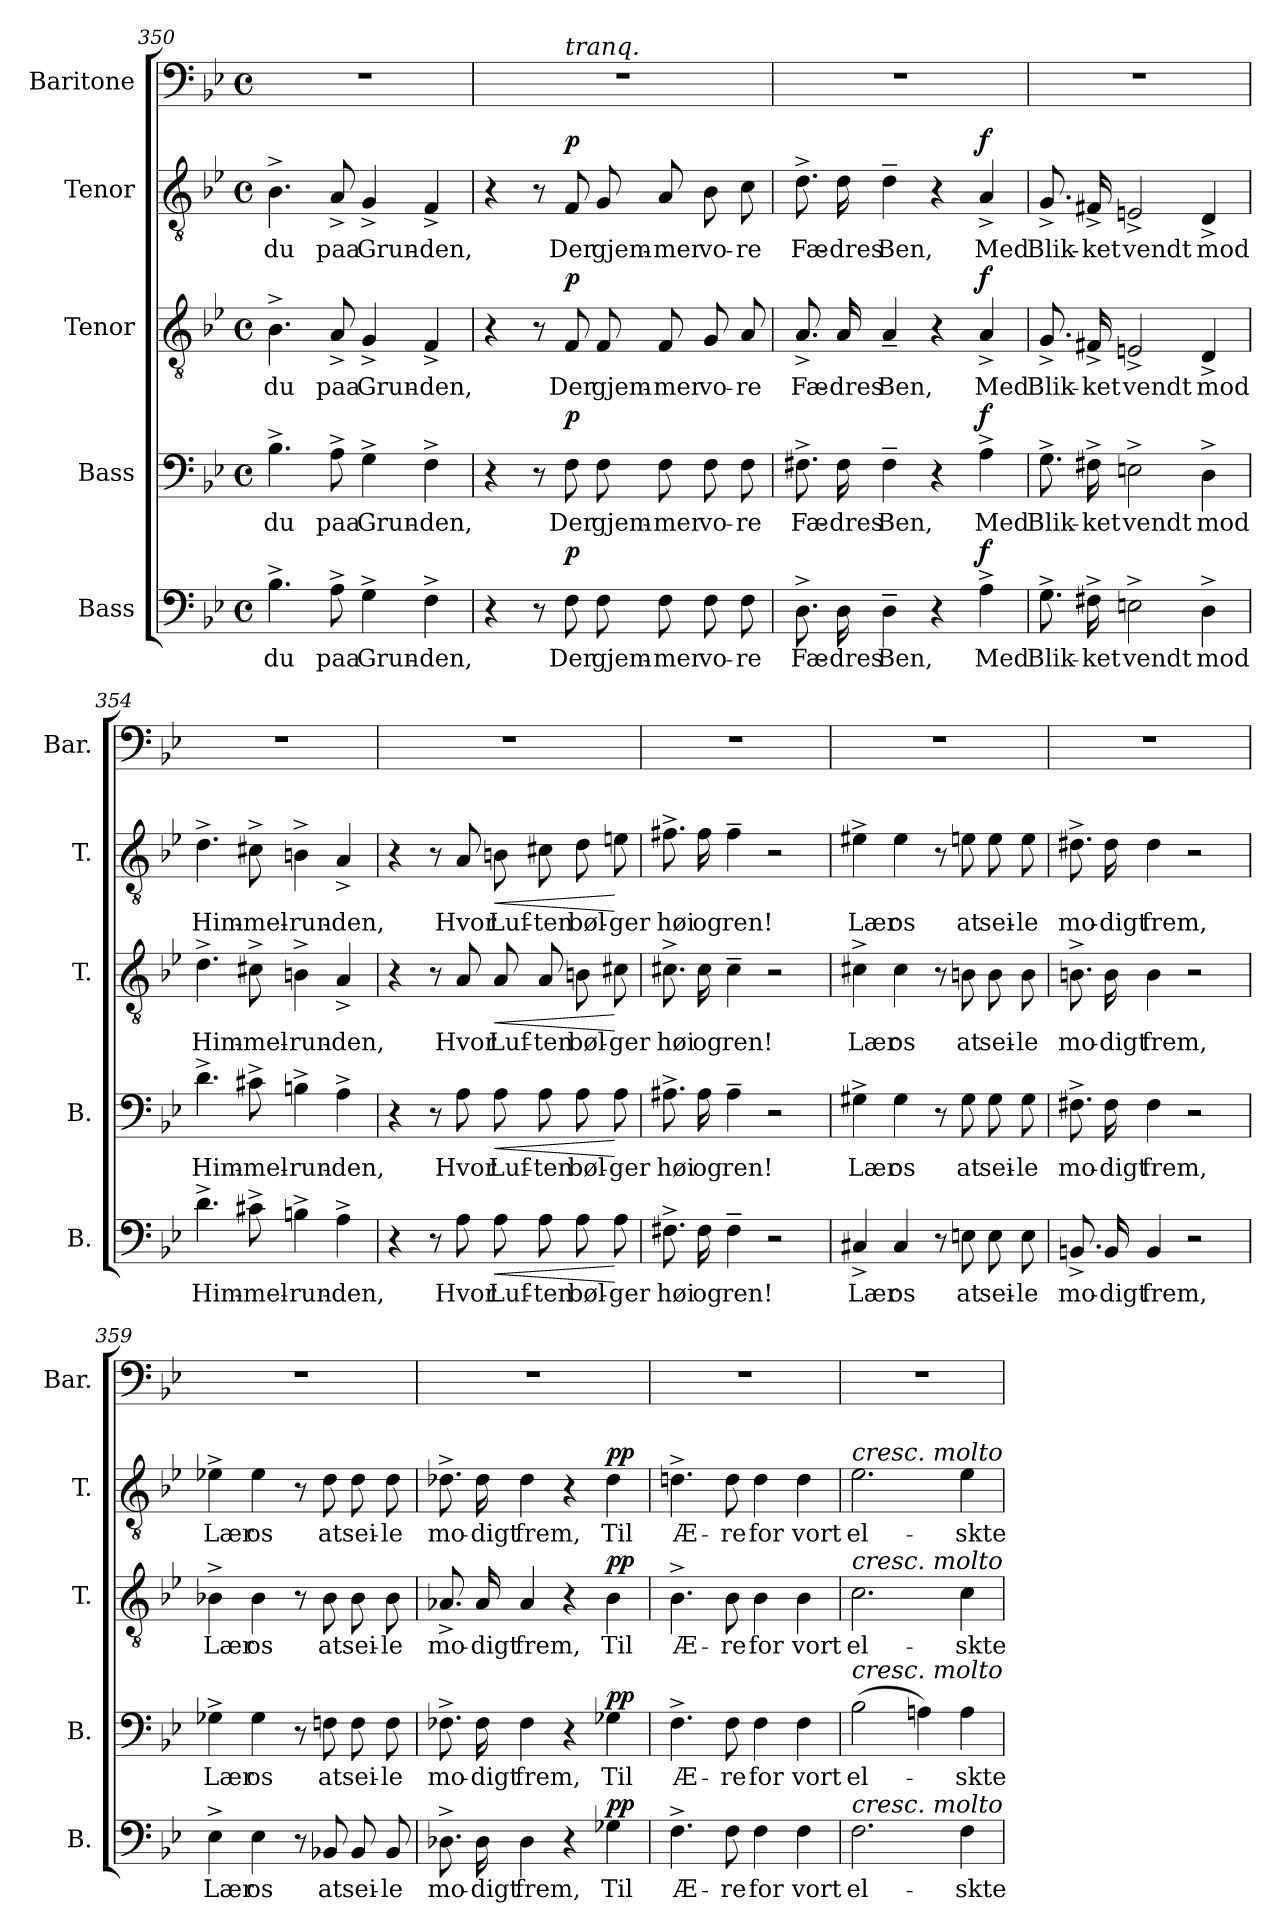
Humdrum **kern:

**kern	**text	**dynam	**kern	**text	**dynam	**kern	**text	**dynam	**kern	**text	**dynam	**kern
*part5	*part5	*part5	*part4	*part4	*part4	*part3	*part3	*part3	*part2	*part2	*part2	*part1
*staff5	*staff5	*staff5	*staff4	*staff4	*staff4	*staff3	*staff3	*staff3	*staff2	*staff2	*staff2	*staff1
*I"Bass	*	*	*I"Bass	*	*	*I"Tenor	*	*	*I"Tenor	*	*	*I"Baritone
*I'B.	*	*	*I'B.	*	*	*I'T.	*	*	*I'T.	*	*	*I'Bar.
!!LO:PB:g=z
*clefF4	*	*	*clefF4	*	*	*clefGv2	*	*	*clefGv2	*	*	*clefF4
*k[b-e-]	*	*	*k[b-e-]	*	*	*k[b-e-]	*	*	*k[b-e-]	*	*	*k[b-e-]
*M4/4	*	*	*M4/4	*	*	*M4/4	*	*	*M4/4	*	*	*M4/4
*met(c)	*	*	*met(c)	*	*	*met(c)	*	*	*met(c)	*	*	*met(c)
=350	=350	=350	=350	=350	=350	=350	=350	=350	=350	=350	=350	=350
!	!LO:LY:b	!	!	!LO:LY:b	!	!	!LO:LY:b	!	!	!LO:LY:b	!	!
4.B-^\	du	.	4.B-^\	du	.	4.B-^\	du	.	4.B-^\	du	.	1r
!	!LO:LY:b	!	!	!LO:LY:b	!	!	!LO:LY:b	!	!	!LO:LY:b	!	!
8A^\	paa	.	8A^\	paa	.	8A^/	paa	.	8A^/	paa	.	.
!	!LO:LY:b	!	!	!LO:LY:b	!	!	!LO:LY:b	!	!	!LO:LY:b	!	!
4G^\	Grun-	.	4G^\	Grun-	.	4G^/	Grun-	.	4G^/	Grun-	.	.
!	!LO:LY:b	!	!	!LO:LY:b	!	!	!LO:LY:b	!	!	!LO:LY:b	!	!
4F^\	-den,	.	4F^\	-den,	.	4F^/	-den,	.	4F^/	-den,	.	.
=351	=351	=351	=351	=351	=351	=351	=351	=351	=351	=351	=351	=351
*	*	*	*	*	*	*	*	*	*	*	*	*^
4r	.	.	4r	.	.	4r	.	.	4r	.	.	1r	4.ryy
8r	.	.	8r	.	.	8r	.	.	8r	.	.	.	.
!	!	!	!	!	!	!	!	!	!	!	!	!	!LO:TX:a:i:t=tranq.
!	!LO:LY:b	!LO:DY:a	!	!LO:LY:b	!LO:DY:a	!	!LO:LY:b	!LO:DY:a	!	!LO:LY:b	!LO:DY:a	!	!
8F\	Der	p	8F\	Der	p	8F/	Der	p	8F/	Der	p	.	2ryy
!	!LO:LY:b	!	!	!LO:LY:b	!	!	!LO:LY:b	!	!	!LO:LY:b	!	!	!
8F\	gjem-	.	8F\	gjem-	.	8F/	gjem-	.	8G/	gjem-	.	.	.
!	!LO:LY:b	!	!	!LO:LY:b	!	!	!LO:LY:b	!	!	!LO:LY:b	!	!	!
8F\	-mer	.	8F\	-mer	.	8F/	-mer	.	8A/	-mer	.	.	.
!	!LO:LY:b	!	!	!LO:LY:b	!	!	!LO:LY:b	!	!	!LO:LY:b	!	!	!
8F\	vo-	.	8F\	vo-	.	8G/	vo-	.	8B-\	vo-	.	.	.
!	!LO:LY:b	!	!	!LO:LY:b	!	!	!LO:LY:b	!	!	!LO:LY:b	!	!	!
8F\	-re	.	8F\	-re	.	8A/	-re	.	8c\	-re	.	.	8ryy
=352	=352	=352	=352	=352	=352	=352	=352	=352	=352	=352	=352	=352	=352
!	!LO:LY:b	!	!	!LO:LY:b	!	!	!LO:LY:b	!	!	!LO:LY:b	!	!	!
*	*	*	*	*	*	*	*	*	*	*	*	*v	*v
8.D^\	Fæ-	.	8.F#X^\	Fæ-	.	8.A^/	Fæ-	.	8.d^\	Fæ-	.	1r
!	!LO:LY:b	!	!	!LO:LY:b	!	!	!LO:LY:b	!	!	!LO:LY:b	!	!
16D\	-dres	.	16F#\	-dres	.	16A/	-dres	.	16d\	-dres	.	.
!	!LO:LY:b	!	!	!LO:LY:b	!	!	!LO:LY:b	!	!	!LO:LY:b	!	!
4D~\	Ben,	.	4F#~\	Ben,	.	4A~/	Ben,	.	4d~\	Ben,	.	.
4r	.	.	4r	.	.	4r	.	.	4r	.	.	.
!	!LO:LY:b	!LO:DY:a	!	!LO:LY:b	!LO:DY:a	!	!LO:LY:b	!LO:DY:a	!	!LO:LY:b	!LO:DY:a	!
4A^\	Med	f	4A^\	Med	f	4A^/	Med	f	4A^/	Med	f	.
=353	=353	=353	=353	=353	=353	=353	=353	=353	=353	=353	=353	=353
!	!LO:LY:b	!	!	!LO:LY:b	!	!	!LO:LY:b	!	!	!LO:LY:b	!	!
8.G^\	Blik-	.	8.G^\	Blik-	.	8.G^/	Blik-	.	8.G^/	Blik-	.	1r
!	!LO:LY:b	!	!	!LO:LY:b	!	!	!LO:LY:b	!	!	!LO:LY:b	!	!
16F#X^\	-ket	.	16F#X^\	-ket	.	16F#X^/	-ket	.	16F#X^/	-ket	.	.
!	!LO:LY:b	!	!	!LO:LY:b	!	!	!LO:LY:b	!	!	!LO:LY:b	!	!
2En^\	vendt	.	2En^\	vendt	.	2En^/	vendt	.	2En^/	vendt	.	.
!	!LO:LY:b	!	!	!LO:LY:b	!	!	!LO:LY:b	!	!	!LO:LY:b	!	!
4D^\	mod	.	4D^\	mod	.	4D^/	mod	.	4D^/	mod	.	.
=354	=354	=354	=354	=354	=354	=354	=354	=354	=354	=354	=354	=354
!	!LO:LY:b	!	!	!LO:LY:b	!	!	!LO:LY:b	!	!	!LO:LY:b	!	!
4.d^\	Him-	.	4.d^\	Him-	.	4.d^\	Him-	.	4.d^\	Him-	.	1r
!	!LO:LY:b	!	!	!LO:LY:b	!	!	!LO:LY:b	!	!	!LO:LY:b	!	!
8c#X^\	-mel-	.	8c#X^\	-mel-	.	8c#X^\	-mel-	.	8c#X^\	-mel-	.	.
!	!LO:LY:b	!	!	!LO:LY:b	!	!	!LO:LY:b	!	!	!LO:LY:b	!	!
4Bn^\	-run-	.	4Bn^\	-run-	.	4Bn^\	-run-	.	4Bn^\	-run-	.	.
!	!LO:LY:b	!	!	!LO:LY:b	!	!	!LO:LY:b	!	!	!LO:LY:b	!	!
4A^\	-den,	.	4A^\	-den,	.	4A^/	-den,	.	4A^/	-den,	.	.
!!LO:LB:g=z
=355	=355	=355	=355	=355	=355	=355	=355	=355	=355	=355	=355	=355
4r	.	.	4r	.	.	4r	.	.	4r	.	.	1r
8r	.	.	8r	.	.	8r	.	.	8r	.	.	.
!	!LO:LY:b	!	!	!LO:LY:b	!	!	!LO:LY:b	!	!	!LO:LY:b	!	!
8A\	Hvor	.	8A\	Hvor	.	8A/	Hvor	.	8A/	Hvor	.	.
!	!LO:LY:b	!LO:HP:b	!	!LO:LY:b	!LO:HP:b	!	!LO:LY:b	!LO:HP:b	!	!LO:LY:b	!LO:HP:b	!
8A\	Luf-	<	8A\	Luf-	<	8A/	Luf-	<	8Bn\	Luf-	<	.
!	!LO:LY:b	!	!	!LO:LY:b	!	!	!LO:LY:b	!	!	!LO:LY:b	!	!
8A\	-ten	.	8A\	-ten	.	8A/	-ten	.	8c#X\	-ten	.	.
!	!LO:LY:b	!	!	!LO:LY:b	!	!	!LO:LY:b	!	!	!LO:LY:b	!	!
8A\	bøl-	.	8A\	bøl-	.	8Bn\	bøl-	.	8d\	bøl-	.	.
!	!LO:LY:b	!	!	!LO:LY:b	!	!	!LO:LY:b	!	!	!LO:LY:b	!	!
8A\	-ger	[	8A\	-ger	[	8c#X\	-ger	[	8en\	-ger	[	.
=356	=356	=356	=356	=356	=356	=356	=356	=356	=356	=356	=356	=356
!	!LO:LY:b	!	!	!LO:LY:b	!	!	!LO:LY:b	!	!	!LO:LY:b	!	!
8.F#X^\	høi	.	8.A#X^\	høi	.	8.c#X^\	høi	.	8.f#X^\	høi	.	1r
!	!LO:LY:b	!	!	!LO:LY:b	!	!	!LO:LY:b	!	!	!LO:LY:b	!	!
16F#\	og	.	16A#\	og	.	16c#\	og	.	16f#\	og	.	.
!	!LO:LY:b	!	!	!LO:LY:b	!	!	!LO:LY:b	!	!	!LO:LY:b	!	!
4F#~\	ren!	.	4A#~\	ren!	.	4c#~\	ren!	.	4f#~\	ren!	.	.
2r	.	.	2r	.	.	2r	.	.	2r	.	.	.
=357	=357	=357	=357	=357	=357	=357	=357	=357	=357	=357	=357	=357
!	!LO:LY:b	!	!	!LO:LY:b	!	!	!LO:LY:b	!	!	!LO:LY:b	!	!
4C#X^/	Lær	.	4G#X^\	Lær	.	4c#X^\	Lær	.	4e#X^\	Lær	.	1r
!	!LO:LY:b	!	!	!LO:LY:b	!	!	!LO:LY:b	!	!	!LO:LY:b	!	!
4C#/	os	.	4G#\	os	.	4c#\	os	.	4e#\	os	.	.
8r	.	.	8r	.	.	8r	.	.	8r	.	.	.
!	!LO:LY:b	!	!	!LO:LY:b	!	!	!LO:LY:b	!	!	!LO:LY:b	!	!
8En\	at	.	8G#\	at	.	8Bn\	at	.	8en\	at	.	.
!	!LO:LY:b	!	!	!LO:LY:b	!	!	!LO:LY:b	!	!	!LO:LY:b	!	!
8E\	sei-	.	8G#\	sei-	.	8B\	sei-	.	8e\	sei-	.	.
!	!LO:LY:b	!	!	!LO:LY:b	!	!	!LO:LY:b	!	!	!LO:LY:b	!	!
8E\	-le	.	8G#\	-le	.	8B\	-le	.	8e\	-le	.	.
=358	=358	=358	=358	=358	=358	=358	=358	=358	=358	=358	=358	=358
!	!LO:LY:b	!	!	!LO:LY:b	!	!	!LO:LY:b	!	!	!LO:LY:b	!	!
8.BBn^/	mo-	.	8.F#X^\	mo-	.	8.Bn^\	mo-	.	8.d#X^\	mo-	.	1r
!	!LO:LY:b	!	!	!LO:LY:b	!	!	!LO:LY:b	!	!	!LO:LY:b	!	!
16BB/	-digt	.	16F#\	-digt	.	16B\	-digt	.	16d#\	-digt	.	.
!	!LO:LY:b	!	!	!LO:LY:b	!	!	!LO:LY:b	!	!	!LO:LY:b	!	!
4BB/	frem,	.	4F#\	frem,	.	4B\	frem,	.	4d#\	frem,	.	.
2r	.	.	2r	.	.	2r	.	.	2r	.	.	.
=359	=359	=359	=359	=359	=359	=359	=359	=359	=359	=359	=359	=359
!	!LO:LY:b	!	!	!LO:LY:b	!	!	!LO:LY:b	!	!	!LO:LY:b	!	!
4E-^\	Lær	.	4G-X^\	Lær	.	4B-X^\	Lær	.	4e-X^\	Lær	.	1r
!	!LO:LY:b	!	!	!LO:LY:b	!	!	!LO:LY:b	!	!	!LO:LY:b	!	!
4E-\	os	.	4G-\	os	.	4B-\	os	.	4e-\	os	.	.
8r	.	.	8r	.	.	8r	.	.	8r	.	.	.
!	!LO:LY:b	!	!	!LO:LY:b	!	!	!LO:LY:b	!	!	!LO:LY:b	!	!
8BB-X/	at	.	8Fn\	at	.	8B-\	at	.	8d\	at	.	.
!	!LO:LY:b	!	!	!LO:LY:b	!	!	!LO:LY:b	!	!	!LO:LY:b	!	!
8BB-/	sei-	.	8F\	sei-	.	8B-\	sei-	.	8d\	sei-	.	.
!	!LO:LY:b	!	!	!LO:LY:b	!	!	!LO:LY:b	!	!	!LO:LY:b	!	!
8BB-/	-le	.	8F\	-le	.	8B-\	-le	.	8d\	-le	.	.
=360	=360	=360	=360	=360	=360	=360	=360	=360	=360	=360	=360	=360
!	!LO:LY:b	!	!	!LO:LY:b	!	!	!LO:LY:b	!	!	!LO:LY:b	!	!
8.D-X^\	mo-	.	8.F-X^\	mo-	.	8.A-X^/	mo-	.	8.d-X^\	mo-	.	1r
!	!LO:LY:b	!	!	!LO:LY:b	!	!	!LO:LY:b	!	!	!LO:LY:b	!	!
16D-\	-digt	.	16F-\	-digt	.	16A-/	-digt	.	16d-\	-digt	.	.
!	!LO:LY:b	!	!	!LO:LY:b	!	!	!LO:LY:b	!	!	!LO:LY:b	!	!
4D-\	frem,	.	4F-\	frem,	.	4A-/	frem,	.	4d-\	frem,	.	.
4r	.	.	4r	.	.	4r	.	.	4r	.	.	.
!	!LO:LY:b	!LO:DY:a	!	!LO:LY:b	!LO:DY:a	!	!LO:LY:b	!LO:DY:a	!	!LO:LY:b	!LO:DY:a	!
4G-X\	Til	pp	4G-X\	Til	pp	4B-\	Til	pp	4d-\	Til	pp	.
!!LO:LB:g=z
=361	=361	=361	=361	=361	=361	=361	=361	=361	=361	=361	=361	=361
!	!LO:LY:b	!	!	!LO:LY:b	!	!	!LO:LY:b	!	!	!LO:LY:b	!	!
4.F^\	Æ-	.	4.F^\	Æ-	.	4.B-^\	Æ-	.	4.dn^\	Æ-	.	1r
!	!LO:LY:b	!	!	!LO:LY:b	!	!	!LO:LY:b	!	!	!LO:LY:b	!	!
8F\	-re	.	8F\	-re	.	8B-\	-re	.	8d\	-re	.	.
!	!LO:LY:b	!	!	!LO:LY:b	!	!	!LO:LY:b	!	!	!LO:LY:b	!	!
4F\	for	.	4F\	for	.	4B-\	for	.	4d\	for	.	.
!	!LO:LY:b	!	!	!LO:LY:b	!	!	!LO:LY:b	!	!	!LO:LY:b	!	!
4F\	vort	.	4F\	vort	.	4B-\	vort	.	4d\	vort	.	.
=362	=362	=362	=362	=362	=362	=362	=362	=362	=362	=362	=362	=362
!	!	!	!	!	!	!	!	!	!LO:TX:a:i:t=cresc. molto	!	!	!
!	!	!	!	!	!	!LO:TX:a:i:t=cresc. molto	!	!	!	!	!	!
!	!	!	!LO:TX:a:i:t=cresc. molto	!	!	!	!	!	!	!	!	!
!LO:TX:a:i:t=cresc. molto	!	!	!	!	!	!	!	!	!	!	!	!
!	!LO:LY:b	!	!	!LO:LY:b	!	!	!LO:LY:b	!	!	!LO:LY:b	!	!
2.F\	el-	.	(>2B-\	el-	.	2.c\	el-	.	2.e-\	el-	.	1r
.	.	.	4An\)	.	.	.	.	.	.	.	.	.
!	!LO:LY:b	!	!	!LO:LY:b	!	!	!LO:LY:b	!	!	!LO:LY:b	!	!
4F\	-skte	.	4A\	-skte	.	4c\	-skte	.	4e-\	-skte	.	.
=	=	=	=	=	=	=	=	=	=	=	=	=
*-	*-	*-	*-	*-	*-	*-	*-	*-	*-	*-	*-	*-
